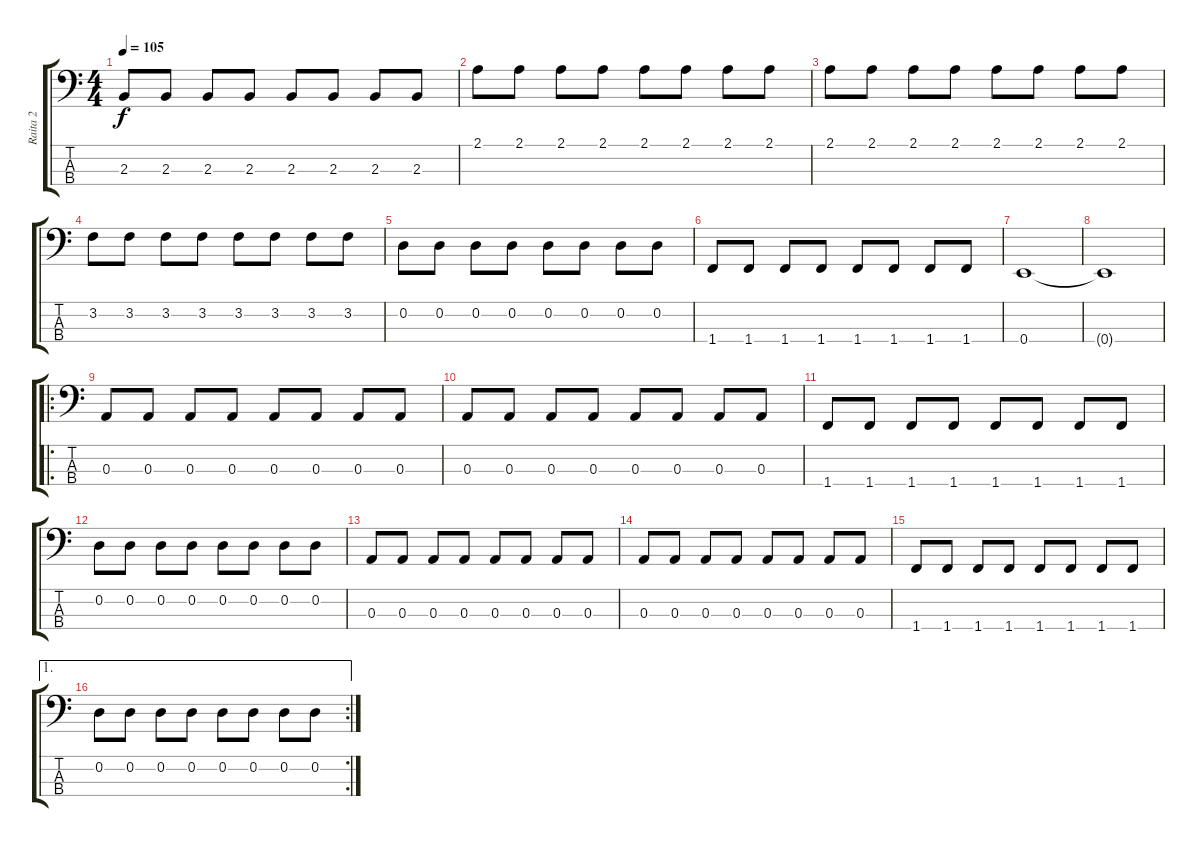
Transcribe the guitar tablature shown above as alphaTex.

\track ("Raita 2" "Raita 2") {instrument electricbassfinger}
\staff {score tabs}
\tuning (G2 D2 A1 E1) {hide}
\ts (4 4)
\tempo 105
\clef f4
\ks c
2.3.8{dy f} 2.3.8 2.3.8 2.3.8 2.3.8 2.3.8 2.3.8 2.3.8 |
2.1.8 2.1.8 2.1.8 2.1.8 2.1.8 2.1.8 2.1.8 2.1.8 |
2.1.8 2.1.8 2.1.8 2.1.8 2.1.8 2.1.8 2.1.8 2.1.8 |
3.2.8 3.2.8 3.2.8 3.2.8 3.2.8 3.2.8 3.2.8 3.2.8 |
0.2.8 0.2.8 0.2.8 0.2.8 0.2.8 0.2.8 0.2.8 0.2.8 |
1.4.8 1.4.8 1.4.8 1.4.8 1.4.8 1.4.8 1.4.8 1.4.8 |
0.4.1 |
0.4{t}.1 |
\ro
0.3.8 0.3.8 0.3.8 0.3.8 0.3.8 0.3.8 0.3.8 0.3.8 |
0.3.8 0.3.8 0.3.8 0.3.8 0.3.8 0.3.8 0.3.8 0.3.8 |
1.4.8 1.4.8 1.4.8 1.4.8 1.4.8 1.4.8 1.4.8 1.4.8 |
0.2.8 0.2.8 0.2.8 0.2.8 0.2.8 0.2.8 0.2.8 0.2.8 |
0.3.8 0.3.8 0.3.8 0.3.8 0.3.8 0.3.8 0.3.8 0.3.8 |
0.3.8 0.3.8 0.3.8 0.3.8 0.3.8 0.3.8 0.3.8 0.3.8 |
1.4.8 1.4.8 1.4.8 1.4.8 1.4.8 1.4.8 1.4.8 1.4.8 |
\ae 1
\rc 2
0.2.8 0.2.8 0.2.8 0.2.8 0.2.8 0.2.8 0.2.8 0.2.8
